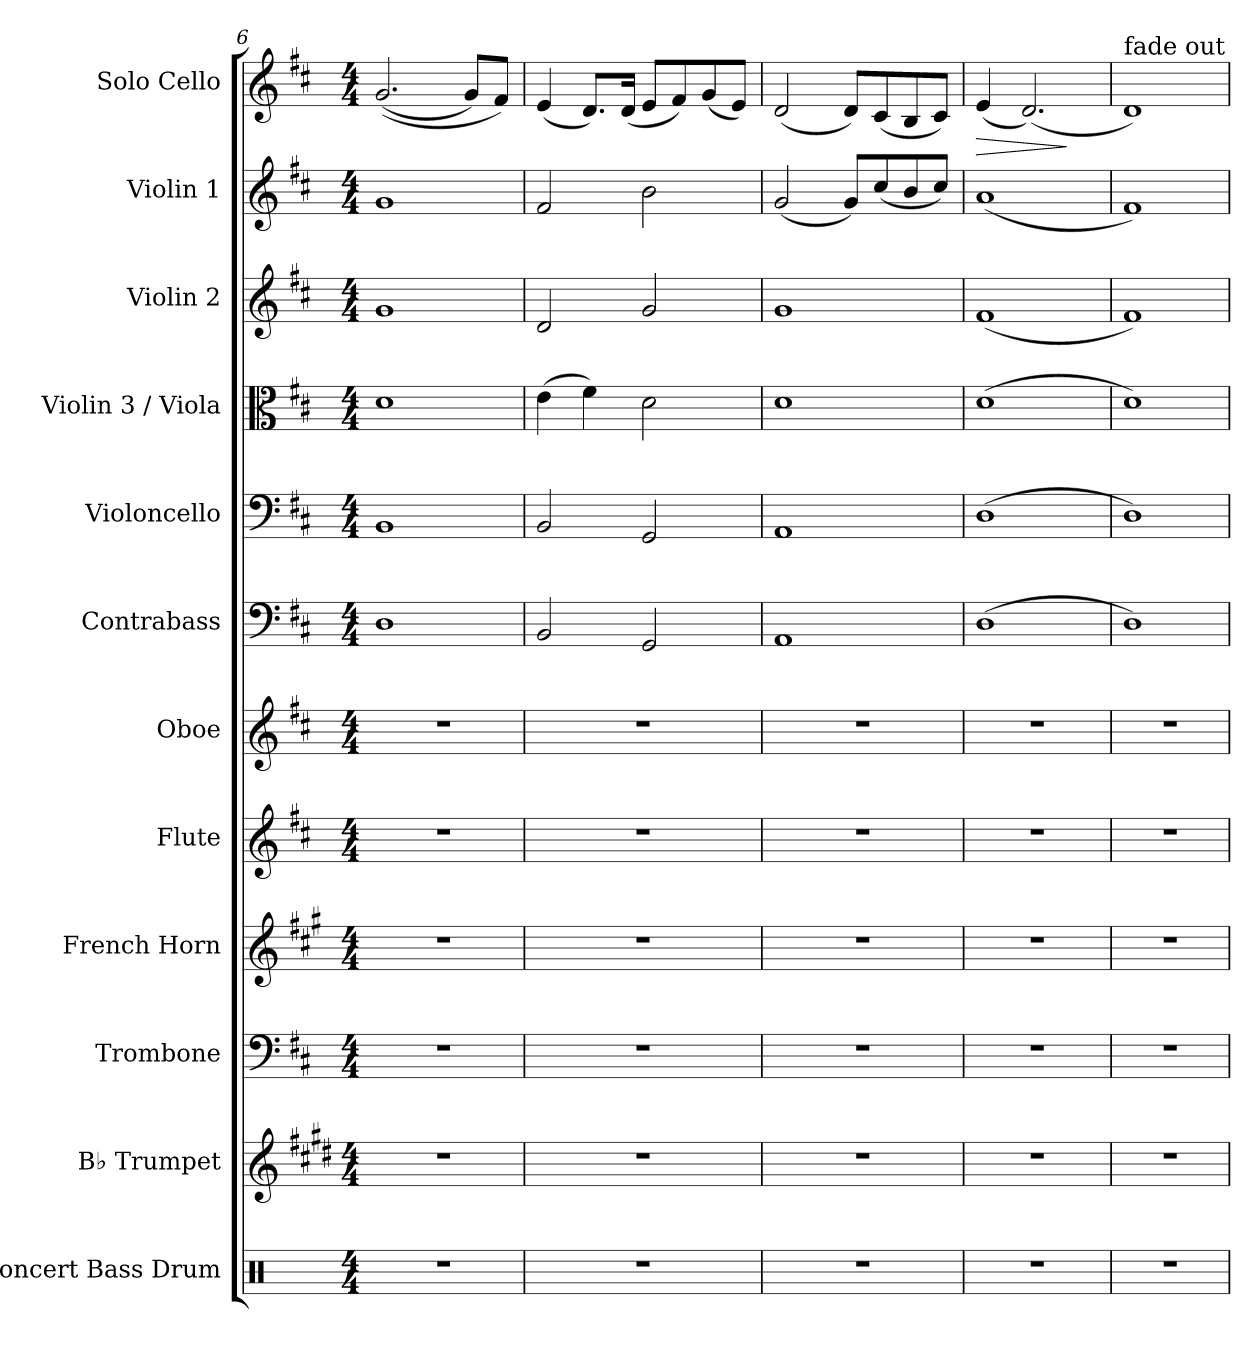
**kern	**kern	**kern	**kern	**kern	**kern	**kern	**kern	**kern	**kern	**kern	**kern	**dynam
*part12	*part11	*part10	*part9	*part8	*part7	*part6	*part5	*part4	*part3	*part2	*part1	*part1
*staff12	*staff11	*staff10	*staff9	*staff8	*staff7	*staff6	*staff5	*staff4	*staff3	*staff2	*staff1	*staff1
*I"Concert Bass Drum	*I"B♭ Trumpet	*I"Trombone	*I"French Horn	*I"Flute	*I"Oboe	*I"Contrabass	*I"Violoncello	*I"Violin 3 / Viola	*I"Violin 2	*I"Violin 1	*I"Solo Cello	*
*I'BD.	*I'Tpt.	*I'Tbn.	*I'F Hn.	*I'Fl.	*I'Ob.	*I'B.	*I'C.	*I'V3.	*I'V2.	*I'V1.	*	*
*clefX	*clefG2	*clefF4	*clefG2	*clefG2	*clefG2	*clefF4	*clefF4	*clefC3	*clefG2	*clefG2	*clefG2	*
*	*ITrd1c2	*	*ITrd4c7	*	*	*ITrd7c12	*	*	*	*	*	*
*k[]	*k[f#c#]	*k[f#c#]	*k[f#c#]	*k[f#c#]	*k[f#c#]	*k[f#c#]	*k[f#c#]	*k[f#c#]	*k[f#c#]	*k[f#c#]	*k[f#c#]	*
*M4/4	*M4/4	*M4/4	*M4/4	*M4/4	*M4/4	*M4/4	*M4/4	*M4/4	*M4/4	*M4/4	*M4/4	*
=6	=6	=6	=6	=6	=6	=6	=6	=6	=6	=6	=6	=6
1r	1r	1r	1r	1r	1r	1DD	1BB	1d	1g	1g	(<(<2.g/	.
.	.	.	.	.	.	.	.	.	.	.	8g/L)	.
.	.	.	.	.	.	.	.	.	.	.	8f#/J)	.
!!LO:PB:g=z
=7	=7	=7	=7	=7	=7	=7	=7	=7	=7	=7	=7	=7
1r	1r	1r	1r	1r	1r	2BBB/	2BB/	(>4e\	2d/	2f#/	(<4e/	.
.	.	.	.	.	.	.	.	4f#\)	.	.	8.d/L)	.
.	.	.	.	.	.	.	.	.	.	.	(<16d/Jk	.
.	.	.	.	.	.	2GGG/	2GG/	2d\	2g/	2b\	8e/L	.
.	.	.	.	.	.	.	.	.	.	.	8f#/)	.
.	.	.	.	.	.	.	.	.	.	.	(<8g/	.
.	.	.	.	.	.	.	.	.	.	.	8e/J)	.
=8	=8	=8	=8	=8	=8	=8	=8	=8	=8	=8	=8	=8
1r	1r	1r	1r	1r	1r	1AAA	1AA	1d	1g	(<2g/	(<2d/	.
.	.	.	.	.	.	.	.	.	.	8g/L)	8d/L)	.
.	.	.	.	.	.	.	.	.	.	(<8cc#/	(<8c#/	.
.	.	.	.	.	.	.	.	.	.	8b/	8B/	.
.	.	.	.	.	.	.	.	.	.	8cc#/J)	8c#/J)	.
=9	=9	=9	=9	=9	=9	=9	=9	=9	=9	=9	=9	=9
!	!	!	!	!	!	!	!	!	!	!	!	!LO:HP:b
1r	1r	1r	1r	1r	1r	(>1DD	(>1D	(>1d	(<1f#	(<1a	(<4e/	>
.	.	.	.	.	.	.	.	.	.	.	(<2.d/)	.
.	.	.	.	.	.	.	.	.	.	.	.	]
=10	=10	=10	=10	=10	=10	=10	=10	=10	=10	=10	=10	=10
!	!	!	!	!	!	!	!	!	!	!	!LO:TX:a:t=fade out	!
1r	1r	1r	1r	1r	1r	1DD)	1D)	1d)	1f#)	1f#)	1d)	.
=	=	=	=	=	=	=	=	=	=	=	=	=
*-	*-	*-	*-	*-	*-	*-	*-	*-	*-	*-	*-	*-
